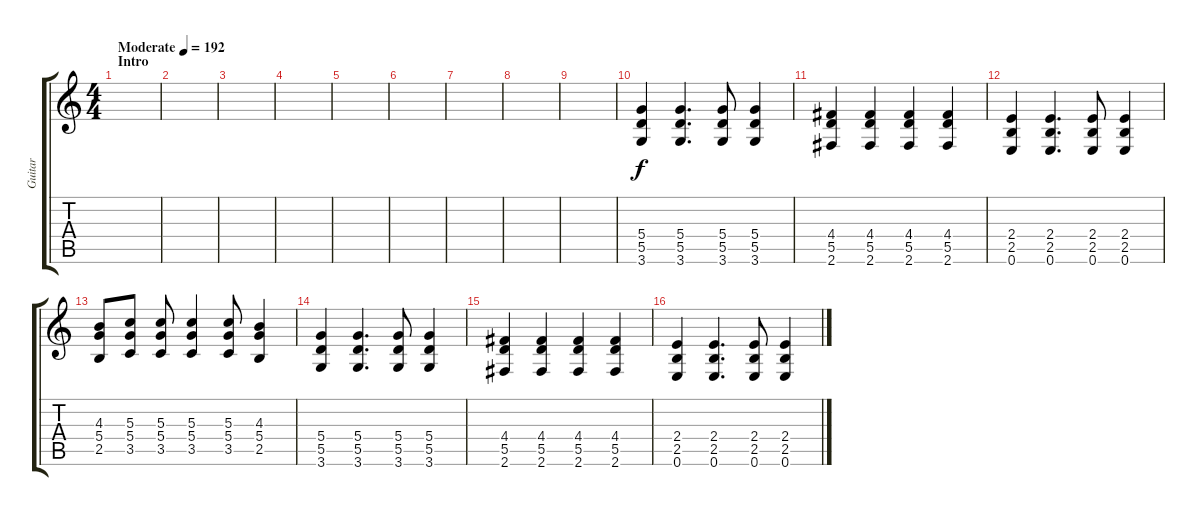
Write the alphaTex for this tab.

\track ("Guitar" "Guitar") {instrument acousticguitarsteel}
\staff {score tabs}
\tuning (E4 B3 G3 D3 A2 E2) {hide}
\ts (4 4)
\section ("" "Intro")
\tempo (192 "Moderate")
\clef g2
\ks c
|
|
|
|
|
|
|
|
|
(5.4 5.5 3.6).4 (5.4 5.5 3.6).4{d} (5.4 5.5 3.6).8 (5.4 5.5 3.6).4 |
(4.4 5.5 2.6).4 (4.4 5.5 2.6).4 (4.4 5.5 2.6).4 (4.4 5.5 2.6).4 |
(2.4 2.5 0.6).4 (2.4 2.5 0.6).4{d} (2.4 2.5 0.6).8 (2.4 2.5 0.6).4 |
(4.3 5.4 2.5).8 (5.3 5.4 3.5).8 (5.3 5.4 3.5).8 (5.3 5.4 3.5).4 (5.3 5.4 3.5).8 (4.3 5.4 2.5).4 |
(5.4 5.5 3.6).4 (5.4 5.5 3.6).4{d} (5.4 5.5 3.6).8 (5.4 5.5 3.6).4 |
(4.4 5.5 2.6).4 (4.4 5.5 2.6).4 (4.4 5.5 2.6).4 (4.4 5.5 2.6).4 |
(2.4 2.5 0.6).4 (2.4 2.5 0.6).4{d} (2.4 2.5 0.6).8 (2.4 2.5 0.6).4
